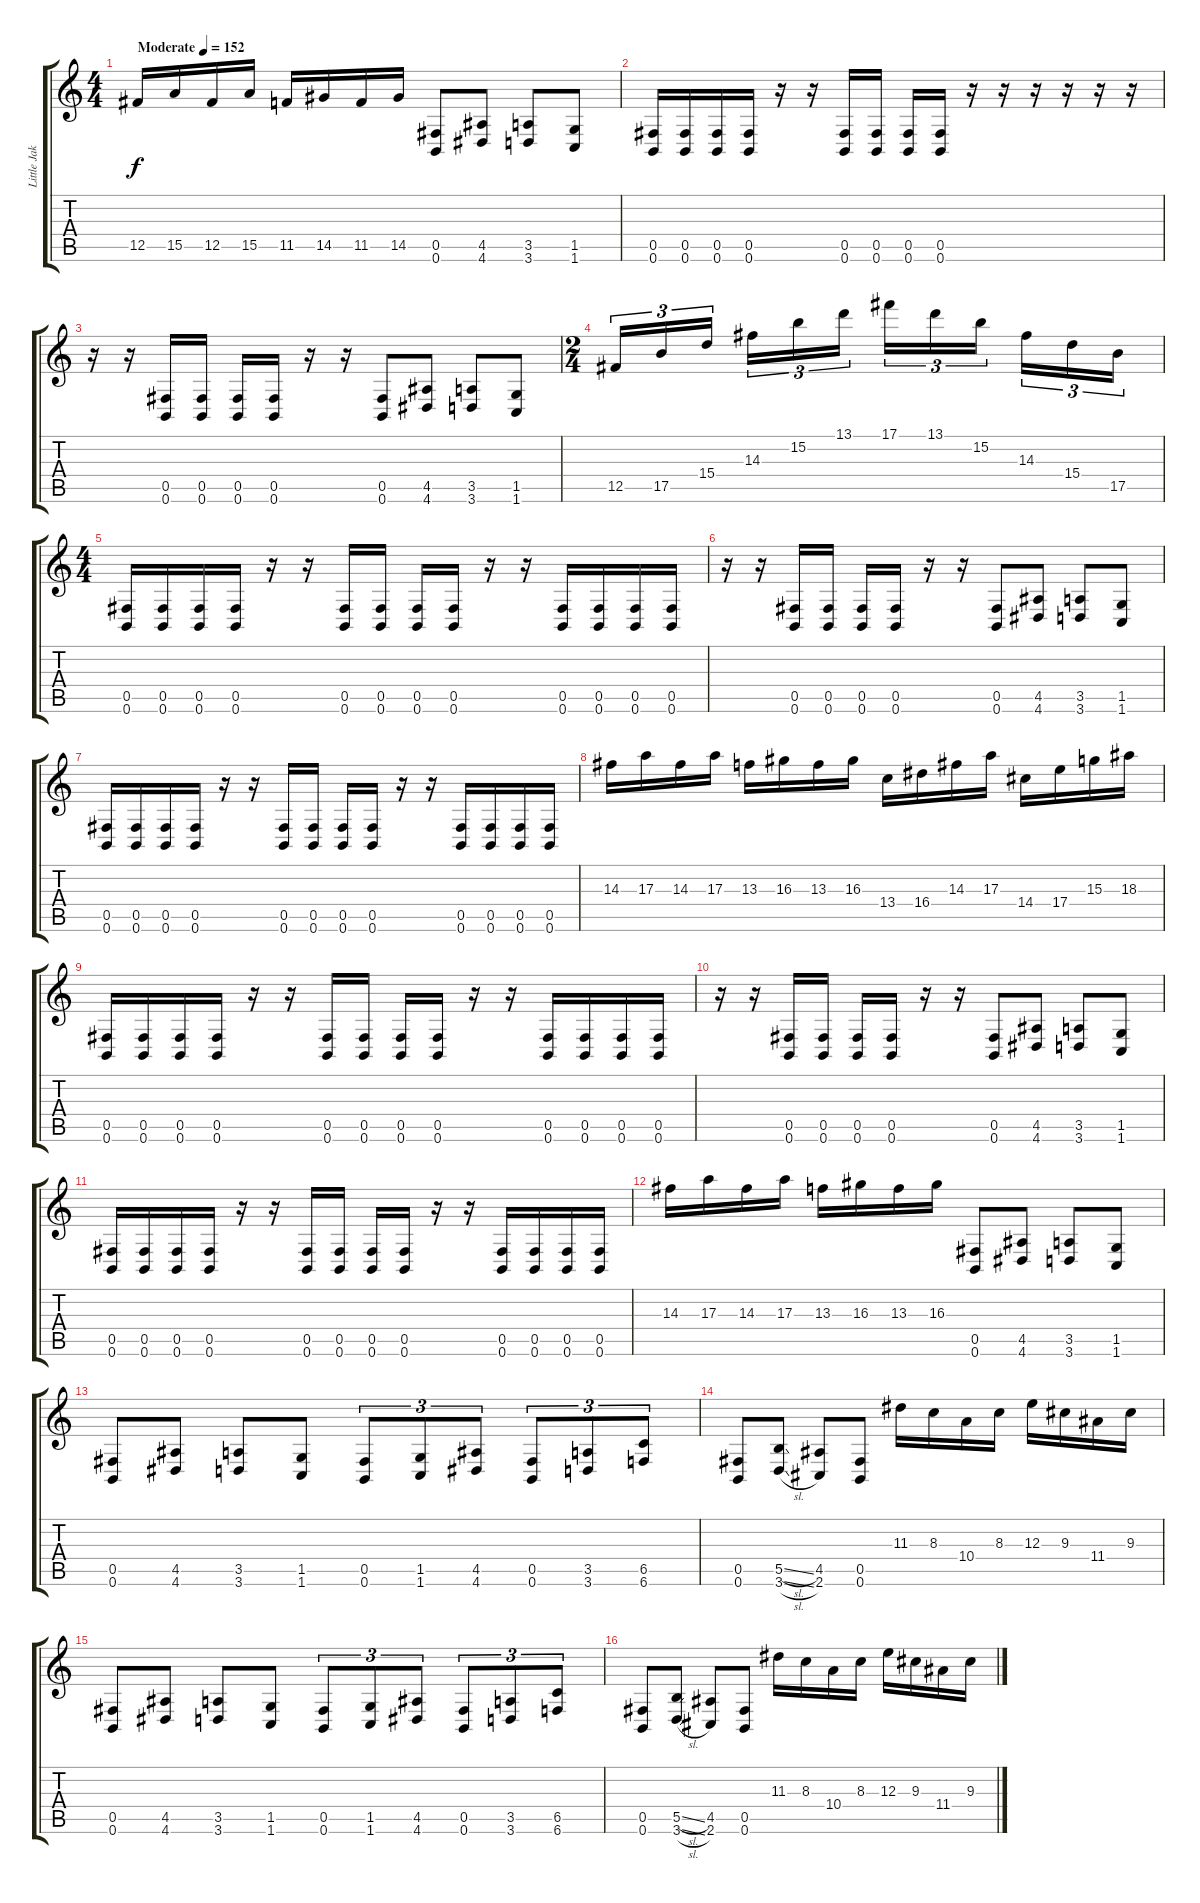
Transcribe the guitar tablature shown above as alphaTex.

\track ("Little Jake" "Little Jak") {instrument distortionguitar}
\staff {score tabs}
\tuning (Db4 Ab3 E3 B2 Gb2 B1) {hide}
\ts (4 4)
\tempo (152 "Moderate")
\clef g2
\ks c
12.5.16{dy f instrument distortionguitar} 15.5.16 12.5.16 15.5.16 11.5.16 14.5.16 11.5.16 14.5.16 (0.5 0.6).8 (4.5 4.6).8 (3.5 3.6).8 (1.5 1.6).8 |
(0.5 0.6).16 (0.5 0.6).16 (0.5 0.6).16 (0.5 0.6).16 r.16 r.16 (0.5 0.6).16 (0.5 0.6).16 (0.5 0.6).16 (0.5 0.6).16 r.16 r.16 r.16 r.16 r.16 r.16 |
r.16 r.16 (0.5 0.6).16 (0.5 0.6).16 (0.5 0.6).16 (0.5 0.6).16 r.16 r.16 (0.5 0.6).8 (4.5 4.6).8 (3.5 3.6).8 (1.5 1.6).8 |
\ts (2 4)
12.5.16{tu (3 2)} 17.5.16{tu (3 2)} 15.4.16{tu (3 2) beam splitsecondary} 14.3.16{tu (3 2)} 15.2.16{tu (3 2)} 13.1.16{tu (3 2)} 17.1.16{tu (3 2)} 13.1.16{tu (3 2)} 15.2.16{tu (3 2) beam splitsecondary} 14.3.16{tu (3 2)} 15.4.16{tu (3 2)} 17.5.16{tu (3 2)} |
\ts (4 4)
(0.5 0.6).16 (0.5 0.6).16 (0.5 0.6).16 (0.5 0.6).16 r.16 r.16 (0.5 0.6).16 (0.5 0.6).16 (0.5 0.6).16 (0.5 0.6).16 r.16 r.16 (0.5 0.6).16 (0.5 0.6).16 (0.5 0.6).16 (0.5 0.6).16 |
r.16 r.16 (0.5 0.6).16 (0.5 0.6).16 (0.5 0.6).16 (0.5 0.6).16 r.16 r.16 (0.5 0.6).8 (4.5 4.6).8 (3.5 3.6).8 (1.5 1.6).8 |
(0.5 0.6).16 (0.5 0.6).16 (0.5 0.6).16 (0.5 0.6).16 r.16 r.16 (0.5 0.6).16 (0.5 0.6).16 (0.5 0.6).16 (0.5 0.6).16 r.16 r.16 (0.5 0.6).16 (0.5 0.6).16 (0.5 0.6).16 (0.5 0.6).16 |
14.3.16 17.3.16 14.3.16 17.3.16 13.3.16 16.3.16 13.3.16 16.3.16 13.4.16 16.4.16 14.3.16 17.3.16 14.4.16 17.4.16 15.3.16 18.3.16 |
(0.5 0.6).16 (0.5 0.6).16 (0.5 0.6).16 (0.5 0.6).16 r.16 r.16 (0.5 0.6).16 (0.5 0.6).16 (0.5 0.6).16 (0.5 0.6).16 r.16 r.16 (0.5 0.6).16 (0.5 0.6).16 (0.5 0.6).16 (0.5 0.6).16 |
r.16 r.16 (0.5 0.6).16 (0.5 0.6).16 (0.5 0.6).16 (0.5 0.6).16 r.16 r.16 (0.5 0.6).8 (4.5 4.6).8 (3.5 3.6).8 (1.5 1.6).8 |
(0.5 0.6).16 (0.5 0.6).16 (0.5 0.6).16 (0.5 0.6).16 r.16 r.16 (0.5 0.6).16 (0.5 0.6).16 (0.5 0.6).16 (0.5 0.6).16 r.16 r.16 (0.5 0.6).16 (0.5 0.6).16 (0.5 0.6).16 (0.5 0.6).16 |
14.3.16 17.3.16 14.3.16 17.3.16 13.3.16 16.3.16 13.3.16 16.3.16 (0.5 0.6).8 (4.5 4.6).8 (3.5 3.6).8 (1.5 1.6).8 |
(0.5 0.6).8 (4.5 4.6).8 (3.5 3.6).8 (1.5 1.6).8 (0.5 0.6).8{tu (3 2)} (1.5 1.6).8{tu (3 2)} (4.5 4.6).8{tu (3 2)} (0.5 0.6).8{tu (3 2)} (3.5 3.6).8{tu (3 2)} (6.5 6.6).8{tu (3 2)} |
(0.5 0.6).8 (5.5{sl} 3.6{sl}).8 (4.5 2.6).8 (0.5 0.6).8 11.3.16 8.3.16 10.4.16 8.3.16 12.3.16 9.3.16 11.4.16 9.3.16 |
(0.5 0.6).8 (4.5 4.6).8 (3.5 3.6).8 (1.5 1.6).8 (0.5 0.6).8{tu (3 2)} (1.5 1.6).8{tu (3 2)} (4.5 4.6).8{tu (3 2)} (0.5 0.6).8{tu (3 2)} (3.5 3.6).8{tu (3 2)} (6.5 6.6).8{tu (3 2)} |
(0.5 0.6).8 (5.5{sl} 3.6{sl}).8 (4.5 2.6).8 (0.5 0.6).8 11.3.16 8.3.16 10.4.16 8.3.16 12.3.16 9.3.16 11.4.16 9.3.16
